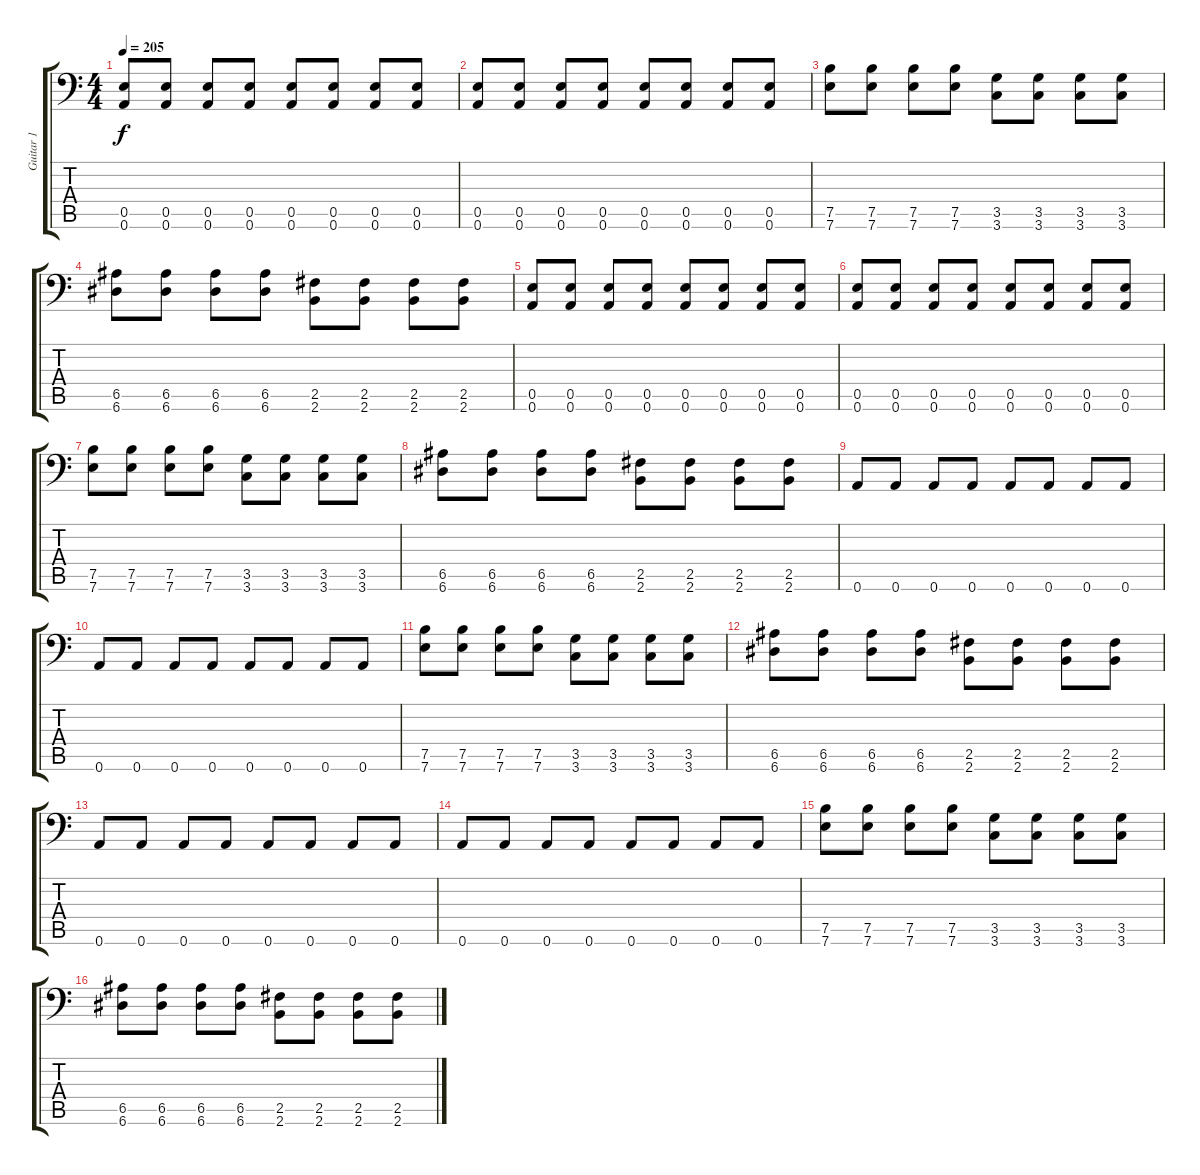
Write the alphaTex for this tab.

\track ("Guitar 1" "Guitar 1") {instrument distortionguitar}
\staff {score tabs}
\tuning (B3 Gb3 D3 A2 E2 A1) {hide}
\ts (4 4)
\tempo 205
\clef f4
\ks c
(0.5 0.6).8{dy f} (0.5 0.6).8 (0.5 0.6).8 (0.5 0.6).8 (0.5 0.6).8 (0.5 0.6).8 (0.5 0.6).8 (0.5 0.6).8 |
(0.5 0.6).8 (0.5 0.6).8 (0.5 0.6).8 (0.5 0.6).8 (0.5 0.6).8 (0.5 0.6).8 (0.5 0.6).8 (0.5 0.6).8 |
(7.5 7.6).8 (7.5 7.6).8 (7.5 7.6).8 (7.5 7.6).8 (3.5 3.6).8 (3.5 3.6).8 (3.5 3.6).8 (3.5 3.6).8 |
(6.5 6.6).8 (6.5 6.6).8 (6.5 6.6).8 (6.5 6.6).8 (2.5 2.6).8 (2.5 2.6).8 (2.5 2.6).8 (2.5 2.6).8 |
(0.5 0.6).8 (0.5 0.6).8 (0.5 0.6).8 (0.5 0.6).8 (0.5 0.6).8 (0.5 0.6).8 (0.5 0.6).8 (0.5 0.6).8 |
(0.5 0.6).8 (0.5 0.6).8 (0.5 0.6).8 (0.5 0.6).8 (0.5 0.6).8 (0.5 0.6).8 (0.5 0.6).8 (0.5 0.6).8 |
(7.5 7.6).8 (7.5 7.6).8 (7.5 7.6).8 (7.5 7.6).8 (3.5 3.6).8 (3.5 3.6).8 (3.5 3.6).8 (3.5 3.6).8 |
(6.5 6.6).8 (6.5 6.6).8 (6.5 6.6).8 (6.5 6.6).8 (2.5 2.6).8 (2.5 2.6).8 (2.5 2.6).8 (2.5 2.6).8 |
0.6.8 0.6.8 0.6.8 0.6.8 0.6.8 0.6.8 0.6.8 0.6.8 |
0.6.8 0.6.8 0.6.8 0.6.8 0.6.8 0.6.8 0.6.8 0.6.8 |
(7.5 7.6).8 (7.5 7.6).8 (7.5 7.6).8 (7.5 7.6).8 (3.5 3.6).8 (3.5 3.6).8 (3.5 3.6).8 (3.5 3.6).8 |
(6.5 6.6).8 (6.5 6.6).8 (6.5 6.6).8 (6.5 6.6).8 (2.5 2.6).8 (2.5 2.6).8 (2.5 2.6).8 (2.5 2.6).8 |
0.6.8 0.6.8 0.6.8 0.6.8 0.6.8 0.6.8 0.6.8 0.6.8 |
0.6.8 0.6.8 0.6.8 0.6.8 0.6.8 0.6.8 0.6.8 0.6.8 |
(7.5 7.6).8 (7.5 7.6).8 (7.5 7.6).8 (7.5 7.6).8 (3.5 3.6).8 (3.5 3.6).8 (3.5 3.6).8 (3.5 3.6).8 |
(6.5 6.6).8 (6.5 6.6).8 (6.5 6.6).8 (6.5 6.6).8 (2.5 2.6).8 (2.5 2.6).8 (2.5 2.6).8 (2.5 2.6).8
